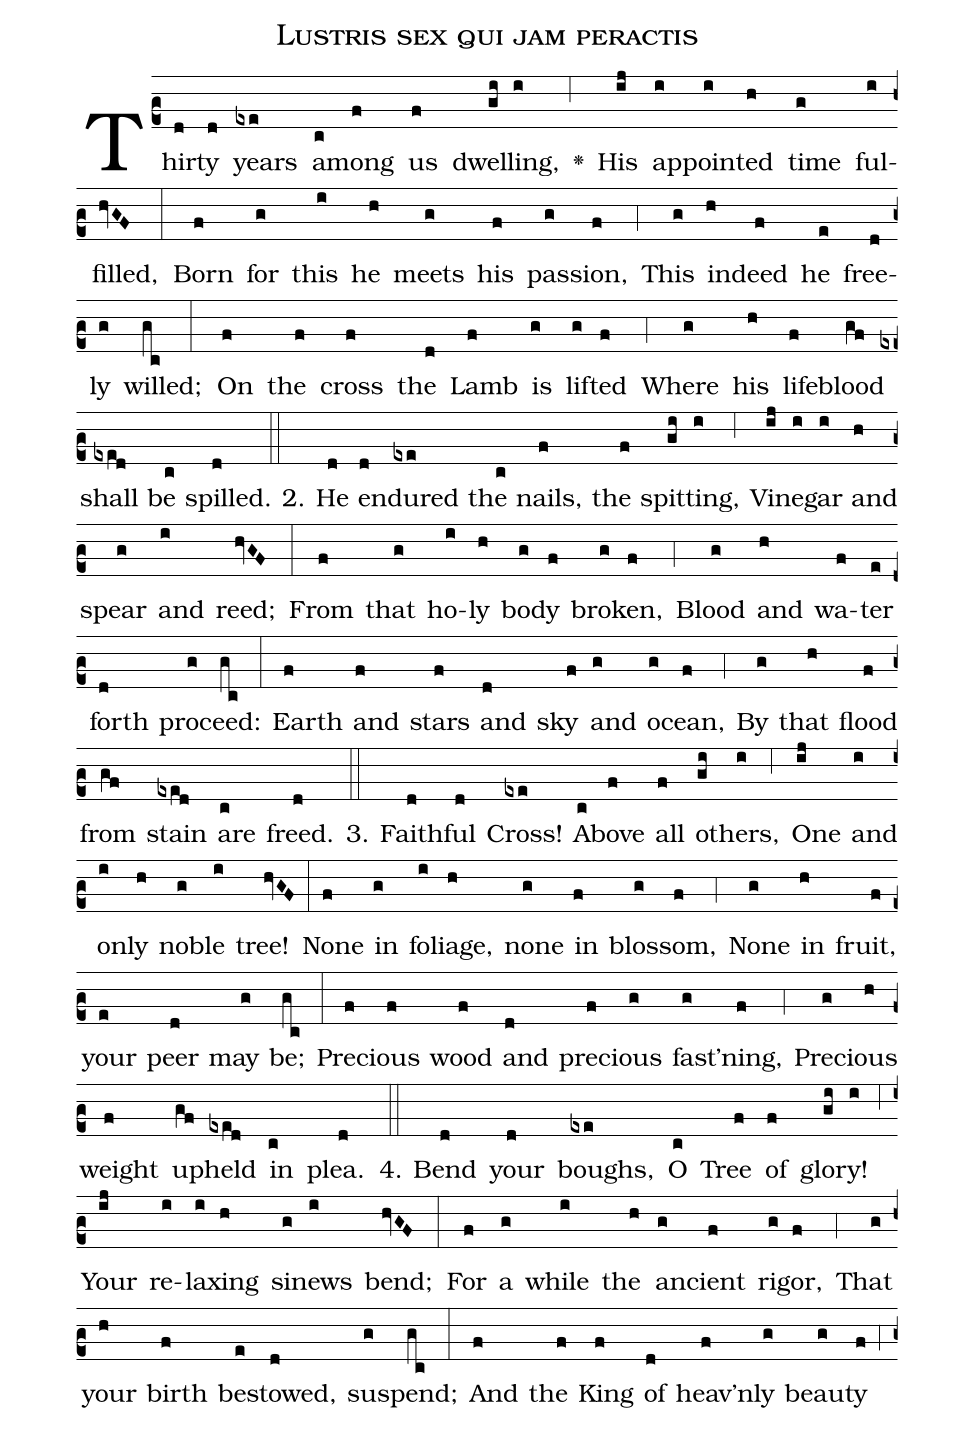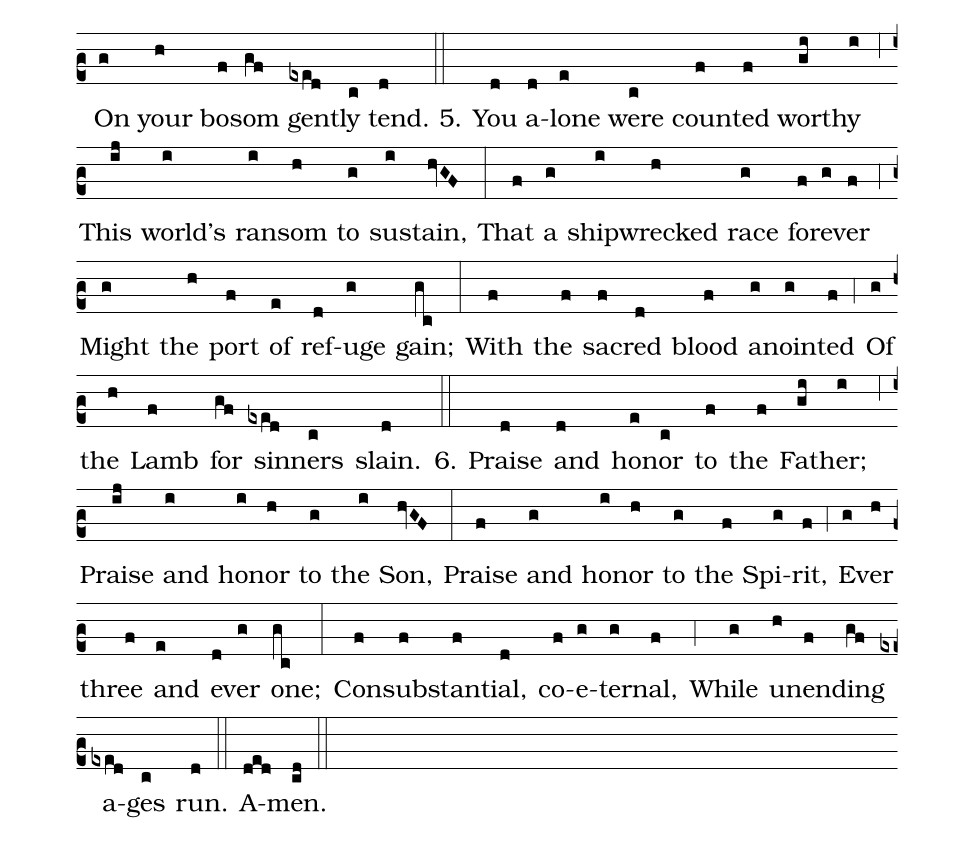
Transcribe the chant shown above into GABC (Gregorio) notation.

name:Lustris sex qui jam peractis;
%%
(c2)
T{hir}(d)ty(d) years(exe) a(c)mong(f) us(f) dwell(gi)ing,(i) <v>\greheightstar</v>(;6)
His(ij) ap(i)point(i)ed(h) time(g) ful(i)filled,(hvGF) (:)
Born(f) for(g) this(i) he(h) meets(g) his(f) pas(g)sion,(f) (;4)
This(g) in(h)deed(f) he(e) free(d)ly(g) willed;(gc) (:)
On(f) the(f) cross(f) the(d) Lamb(f) is(g) lift(g)ed(f) (;4)
Where(g) his(h) life(f)blood(gf) shall(exed) be(c) spilled.(d) (::)
2. {He}(d) en(d)dured(exe) the(c) nails,(f) the(f) spit(gi)ting,(i) (;6)
Vin(ij)e(i)gar(i) and(h) spear(g) and(i) reed;(hvGF) (:)
From(f) that(g) ho(i)ly(h) bod(g)y(f) bro(g)ken,(f) (;4)
Blood(g) and(h) wa(f)ter(e) forth(d) pro(g)ceed:(gc) (:)
Earth(f) and(f) stars(f) and(d) sky(f) and(g) o(g)cean,(f) (;4)
By(g) that(h) flood(f) from(gf) stain(exed) are(c) freed.(d) (::)
3. {Faith}(d)ful(d) Cross!(exe) A(c)bove(f) all(f) oth(gi)ers,(i) (;6)
One(ij) and(i) on(i)ly(h) no(g)ble(i) tree!(hvGF) (:)
None(f) in(g) fo(i)liage,(h) none(g) in(f) blos(g)som,(f) (;4)
None(g) in(h) fruit,(f) your(e) peer(d) may(g) be;(gc) (:)
Pre(f)cious(f) wood(f) and(d) pre(f)cious(g) fast'(g)ning,(f) (;4)
Pre(g)cious(h) weight(f) up(gf)held(exed) in(c) plea.(d) (::)
4. {Bend}(d) your(d) boughs,(exe) O(c) Tree(f) of(f) glo(gi)ry!(i) (;6)
Your(ij) re(i)lax(i)ing(h) sin(g)ews(i) bend;(hvGF) (:)
For(f) a(g) while(i) the(h) an(g)cient(f) ri(g)gor,(f) (;4)
That(g) your(h) birth(f) be(e)stowed,(d) sus(g)pend;(gc) (:)
And(f) the(f) King(f) of(d) heav'n(f)ly(g) beau(g)ty(f) (;4)
On(g) your(h) bo(f)som(gf) gent(exed)ly(c) tend.(d) (::)
5. {You}(d) a(d)lone(e) were(c) count(f)ed(f) wor(gi)thy(i) (;6)
This(ij) world's(i) ran(i)som(h) to(g) sus(i)tain,(hvGF) (:)
That(f) a(g) ship(i)wrecked(h) race(g) for(f)ev(g)er(f) (;4)
Might(g) the(h) port(f) of(e) ref(d)uge(g) gain;(gc) (:)
With(f) the(f) sa(f)cred(d) blood(f) a(g)noint(g)ed(f) (;4)
Of(g) the(h) Lamb(f) for(gf) sin(exed)ners(c) slain.(d) (::)
6. {Praise}(d) and(d) hon(e)or(c) to(f) the(f) Fa(gi)ther;(i) (;6)
Praise(ij) and(i) hon(i)or(h) to(g) the(i) Son,(hvGF) (:)
Praise(f) and(g) hon(i)or(h) to(g) the(f) Spi(g)rit,(f) (;4)
Ev(g)er(h) three(f) and(e) ev(d)er(g) one;(gc) (:)
Con(f)sub(f)stan(f)tial,(d) co(f)e(g)ter(g)nal,(f) (;4)
While(g) un(h)end(f)ing(gf) a(exed)ges(c) run.(d) (::)
A(ded)men.(cd) (::)
